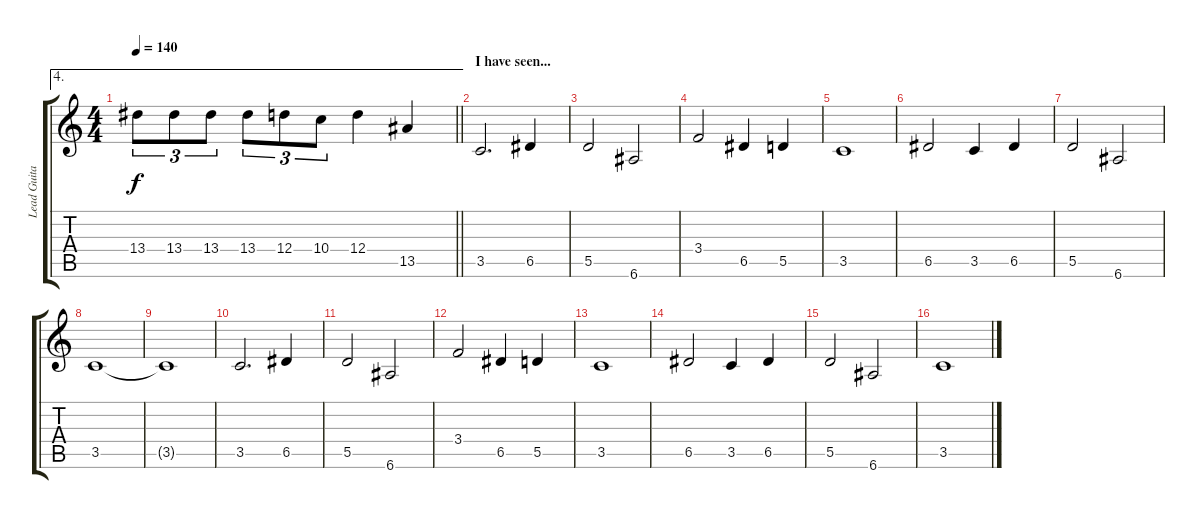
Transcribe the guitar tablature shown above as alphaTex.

\track ("Lead Guitar" "Lead Guita") {instrument distortionguitar}
\staff {score tabs}
\tuning (E4 B3 G3 D3 A2 E2) {hide}
\ae 4
\ts (4 4)
\tempo 140
\clef g2
\barLineRight lightlight
\ks c
13.4.8{tu (3 2) dy f} 13.4.8{tu (3 2)} 13.4.8{tu (3 2)} 13.4.8{tu (3 2)} 12.4.8{tu (3 2)} 10.4.8{tu (3 2)} 12.4.4 13.5.4 |
\section ("" "I have seen...")
3.5.2{d} 6.5.4 |
5.5.2 6.6.2 |
3.4.2 6.5.4 5.5.4 |
3.5.1 |
6.5.2 3.5.4 6.5.4 |
5.5.2 6.6.2 |
3.5.1 |
3.5{t}.1 |
3.5.2{d} 6.5.4 |
5.5.2 6.6.2 |
3.4.2 6.5.4 5.5.4 |
3.5.1 |
6.5.2 3.5.4 6.5.4 |
5.5.2 6.6.2 |
3.5.1
